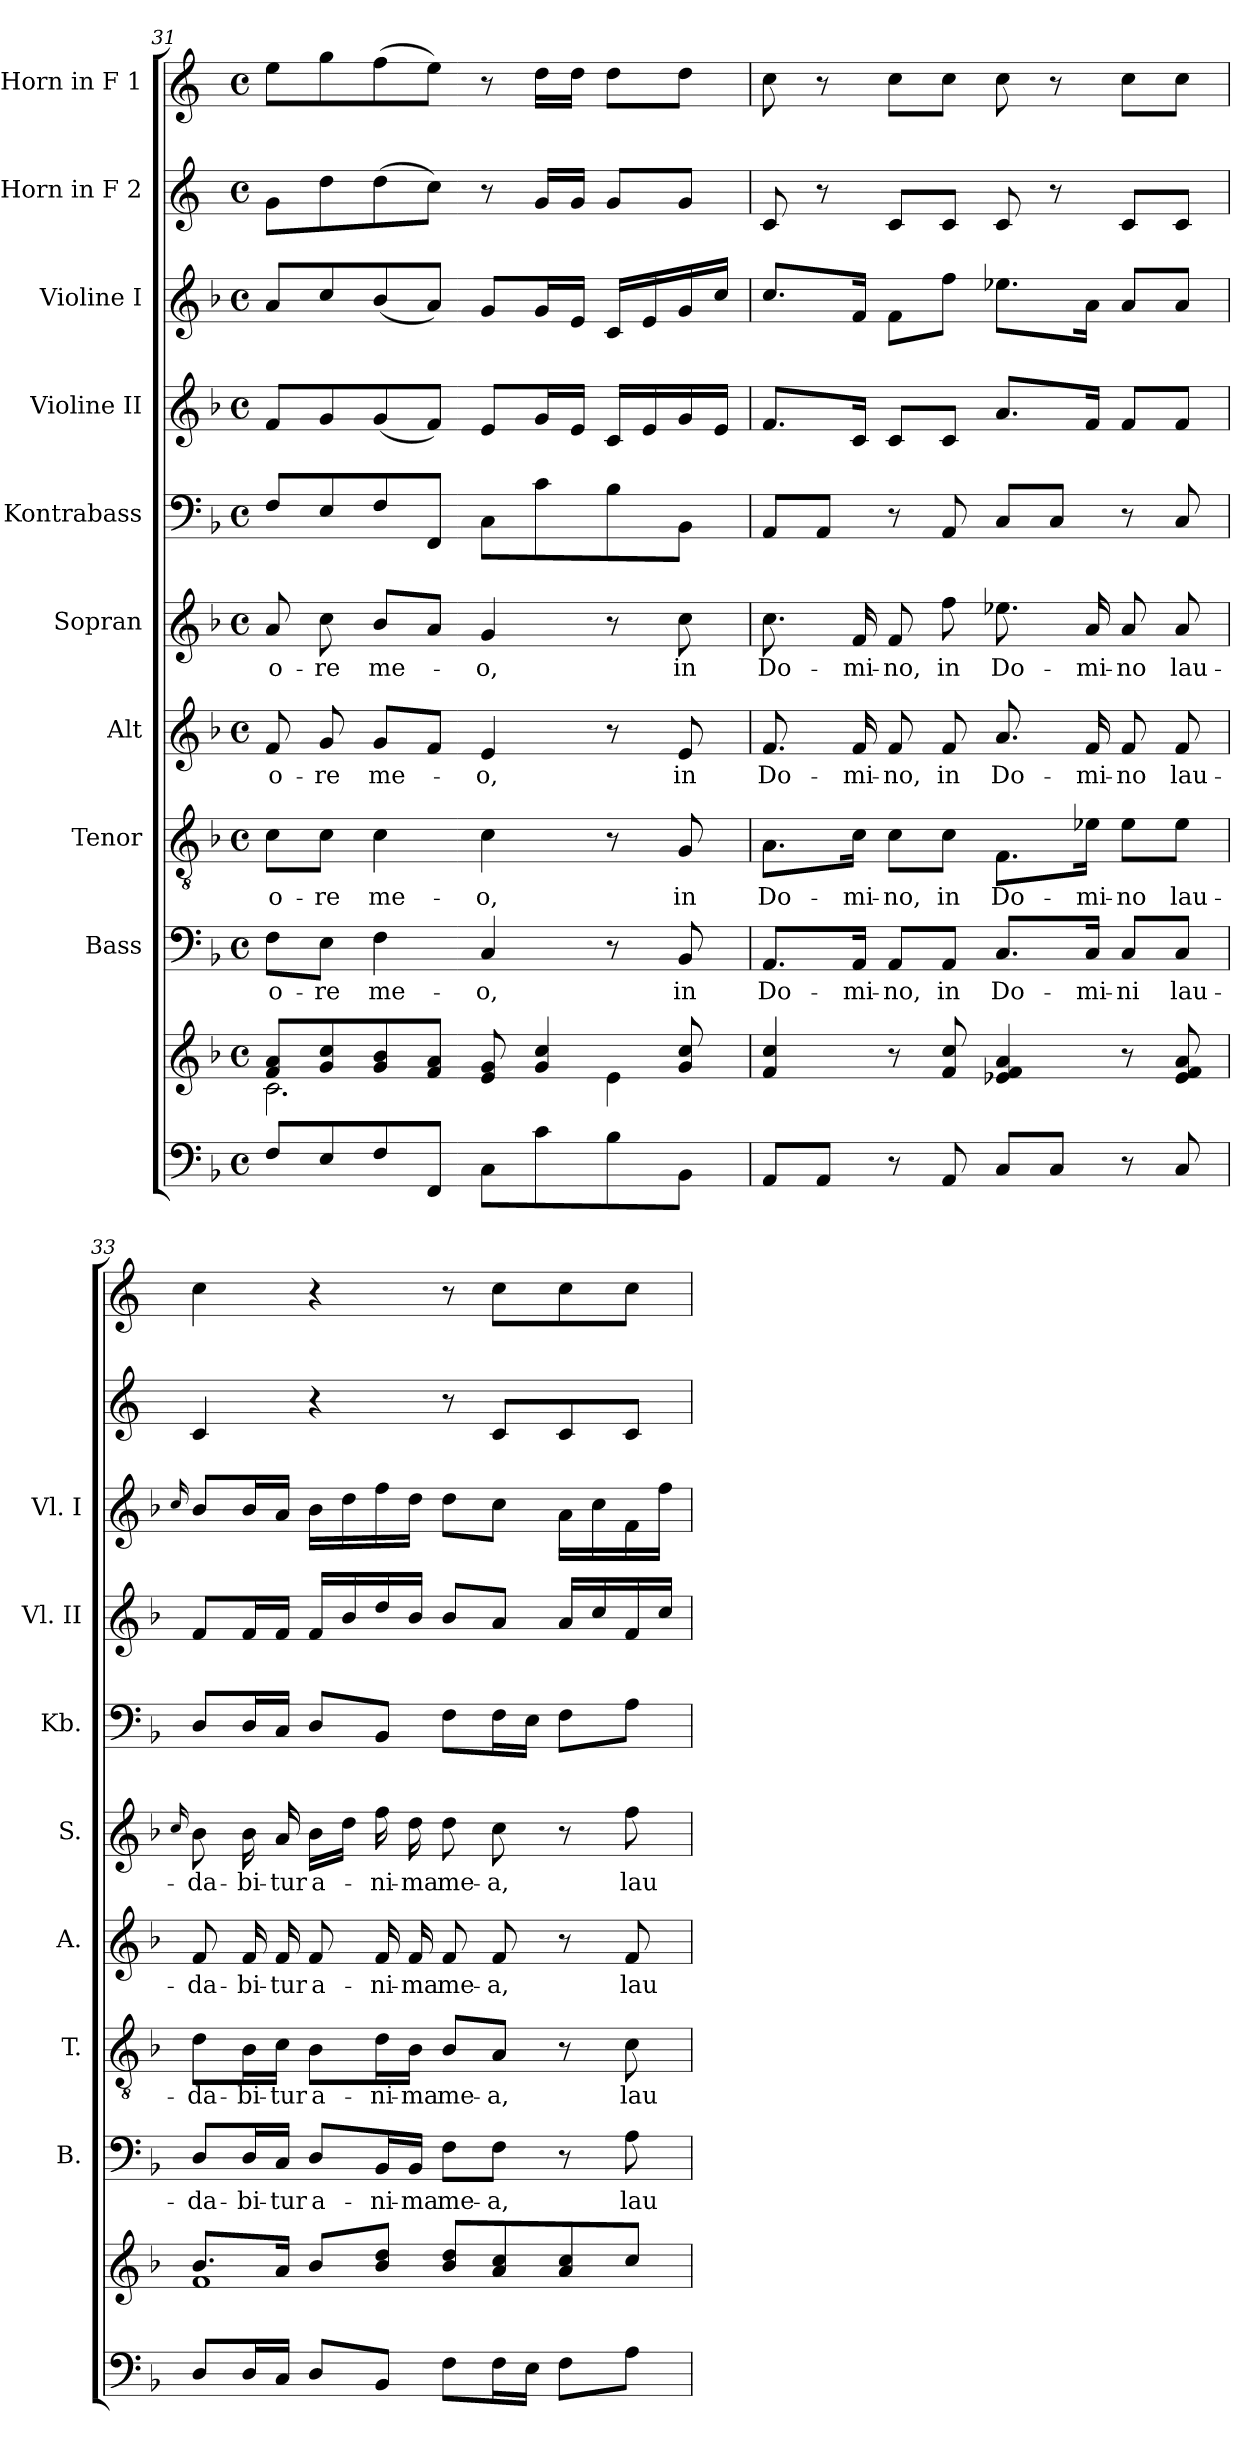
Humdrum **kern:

**kern	**kern	**kern	**text	**kern	**text	**kern	**text	**kern	**text	**kern	**kern	**kern	**kern	**kern
*part10	*part10	*part9	*part9	*part8	*part8	*part7	*part7	*part6	*part6	*part5	*part4	*part3	*part2	*part1
*staff11	*staff10	*staff9	*staff9	*staff8	*staff8	*staff7	*staff7	*staff6	*staff6	*staff5	*staff4	*staff3	*staff2	*staff1
*	*	*I"Bass	*	*I"Tenor	*	*I"Alt	*	*I"Sopran	*	*I"Kontrabass	*I"Violine II	*I"Violine I	*I"Horn in F 2	*I"Horn in F 1
*	*	*I'B.	*	*I'T.	*	*I'A.	*	*I'S.	*	*I'Kb.	*I'Vl. II	*I'Vl. I	*	*
!!LO:PB:g=z
*clefF4	*clefG2	*clefF4	*	*clefGv2	*	*clefG2	*	*clefG2	*	*clefF4	*clefG2	*clefG2	*clefG2	*clefG2
*	*	*	*	*	*	*	*	*	*	*ITrd7c12	*	*	*ITrd4c7	*ITrd4c7
*k[b-]	*k[b-]	*k[b-]	*	*k[b-]	*	*k[b-]	*	*k[b-]	*	*k[b-]	*k[b-]	*k[b-]	*k[b-]	*k[b-]
*F:	*F:	*F:	*	*F:	*	*F:	*	*F:	*	*F:	*F:	*F:	*F:	*F:
*M4/4	*M4/4	*M4/4	*	*M4/4	*	*M4/4	*	*M4/4	*	*M4/4	*M4/4	*M4/4	*M4/4	*M4/4
*met(c)	*met(c)	*met(c)	*	*met(c)	*	*met(c)	*	*met(c)	*	*met(c)	*met(c)	*met(c)	*met(c)	*met(c)
=31	=31	=31	=31	=31	=31	=31	=31	=31	=31	=31	=31	=31	=31	=31
*	*^	*	*	*	*	*	*	*	*	*	*	*	*	*
!	!	!	!	!LO:LY:b	!	!LO:LY:b	!	!LO:LY:b	!	!LO:LY:b	!	!	!	!	!
8F/L	8f/ 8a/L	2.c\	8F\L	o-	8c\L	o-	8f/	o-	8a/	o-	8FF/L	8f/L	8a/L	8c\L	8a\L
!	!	!	!	!LO:LY:b	!	!LO:LY:b	!	!LO:LY:b	!	!LO:LY:b	!	!	!	!	!
8E/	8g/ 8cc/	.	8E\J	-re	8c\J	-re	8g/	-re	8cc\	-re	8EE/	8g/	8cc/	8g\	8cc\
!	!	!	!	!LO:LY:b	!	!LO:LY:b	!	!LO:LY:b	!	!LO:LY:b	!	!	!	!	!
8F/	8g/ 8b-/	.	4F\	me-	4c\	me-	8g/L	me-	8b-/L	me-	8FF/	(<8g/	(<8b-/	(>8g\	(>8b-\
8FF/J	8f/ 8a/J	.	.	.	.	.	8f/J	.	8a/J	.	8FFF/J	8f/J)	8a/J)	8f\J)	8a\J)
!	!	!	!	!LO:LY:b	!	!LO:LY:b	!	!LO:LY:b	!	!LO:LY:b	!	!	!	!	!
8C\L	8e/ 8g/	.	4C/	-o,	4c\	-o,	4e/	-o,	4g/	-o,	8CC\L	8e/L	8g/L	8r	8r
8c\	4g/ 4cc/	.	.	.	.	.	.	.	.	.	8C\	16g/L	16g/L	16c/LL	16g\LL
.	.	.	.	.	.	.	.	.	.	.	.	16e/JJ	16e/JJ	16c/JJ	16g\JJ
8B-\	.	4e\	8r	.	8r	.	8r	.	8r	.	8BB-\	16c/LL	16c/LL	8c/L	8g\L
.	.	.	.	.	.	.	.	.	.	.	.	16e/	16e/	.	.
!	!	!	!	!LO:LY:b	!	!LO:LY:b	!	!LO:LY:b	!	!LO:LY:b	!	!	!	!	!
8BB-\J	8g/ 8cc/	.	8BB-/	in	8G/	in	8e/	in	8cc\	in	8BBB-\J	16g/	16g/	8c/J	8g\J
.	.	.	.	.	.	.	.	.	.	.	.	16e/JJ	16cc/JJ	.	.
*	*v	*v	*	*	*	*	*	*	*	*	*	*	*	*	*
=32	=32	=32	=32	=32	=32	=32	=32	=32	=32	=32	=32	=32	=32	=32
!	!	!	!LO:LY:b	!	!LO:LY:b	!	!LO:LY:b	!	!LO:LY:b	!	!	!	!	!
8AA/L	4f/ 4cc/	8.AA/L	Do-	8.A\L	Do-	8.f/	Do-	8.cc\	Do-	8AAA/L	8.f/L	8.cc/L	8F/	8f\
8AA/J	.	.	.	.	.	.	.	.	.	8AAA/J	.	.	8r	8r
!	!	!	!LO:LY:b	!	!LO:LY:b	!	!LO:LY:b	!	!LO:LY:b	!	!	!	!	!
.	.	16AA/Jk	-mi-	16c\Jk	-mi-	16f/	-mi-	16f/	-mi-	.	16c/Jk	16f/Jk	.	.
!	!	!	!LO:LY:b	!	!LO:LY:b	!	!LO:LY:b	!	!LO:LY:b	!	!	!	!	!
8r	8r	8AA/L	-no,	8c\L	-no,	8f/	-no,	8f/	-no,	8r	8c/L	8f\L	8F/L	8f\L
!	!	!	!LO:LY:b	!	!LO:LY:b	!	!LO:LY:b	!	!LO:LY:b	!	!	!	!	!
8AA/	8f/ 8cc/	8AA/J	in	8c\J	in	8f/	in	8ff\	in	8AAA/	8c/J	8ff\J	8F/J	8f\J
!	!	!	!LO:LY:b	!	!LO:LY:b	!	!LO:LY:b	!	!LO:LY:b	!	!	!	!	!
8C/L	4e-X/ 4f/ 4a/	8.C/L	Do-	8.F\L	Do-	8.a/	Do-	8.ee-X\	Do-	8CC/L	8.a/L	8.ee-X\L	8F/	8f\
8C/J	.	.	.	.	.	.	.	.	.	8CC/J	.	.	8r	8r
!	!	!	!LO:LY:b	!	!LO:LY:b	!	!LO:LY:b	!	!LO:LY:b	!	!	!	!	!
.	.	16C/Jk	-mi-	16e-X\Jk	-mi-	16f/	-mi-	16a/	-mi-	.	16f/Jk	16a\Jk	.	.
!	!	!	!LO:LY:b	!	!LO:LY:b	!	!LO:LY:b	!	!LO:LY:b	!	!	!	!	!
8r	8r	8C/L	-ni	8e-\L	-no	8f/	-no	8a/	-no	8r	8f/L	8a/L	8F/L	8f\L
!	!	!	!LO:LY:b	!	!LO:LY:b	!	!LO:LY:b	!	!LO:LY:b	!	!	!	!	!
8C/	8e-/ 8f/ 8a/	8C/J	lau-	8e-\J	lau-	8f/	lau-	8a/	lau-	8CC/	8f/J	8a/J	8F/J	8f\J
!!LO:PB:g=z
=33	=33	=33	=33	=33	=33	=33	=33	=33	=33	=33	=33	=33	=33	=33
.	.	.	.	.	.	.	.	16qqcc/	.	.	.	16qqcc/	.	.
*	*^	*	*	*	*	*	*	*	*	*	*	*	*	*
!	!	!	!	!LO:LY:b	!	!LO:LY:b	!	!LO:LY:b	!	!LO:LY:b	!	!	!	!	!
8D/L	8.b-/L	1f	8D/L	-da-	8d\L	-da-	8f/	-da-	8b-\	-da-	8DD/L	8f/L	8b-/L	4F/	4f\
!	!	!	!	!LO:LY:b	!	!LO:LY:b	!	!LO:LY:b	!	!LO:LY:b	!	!	!	!	!
16D/L	.	.	16D/L	-bi-	16B-\L	-bi-	16f/	-bi-	16b-\	-bi-	16DD/L	16f/L	16b-/L	.	.
!	!	!	!	!LO:LY:b	!	!LO:LY:b	!	!LO:LY:b	!	!LO:LY:b	!	!	!	!	!
16C/JJ	16a/Jk	.	16C/JJ	-tur	16c\JJ	-tur	16f/	-tur	16a/	-tur	16CC/JJ	16f/JJ	16a/JJ	.	.
!	!	!	!	!LO:LY:b	!	!LO:LY:b	!	!LO:LY:b	!	!LO:LY:b	!	!	!	!	!
8D/L	8b-/L	.	8D/L	a-	8B-\L	a-	8f/	a-	16b-\LL	a-	8DD/L	16f/LL	16b-\LL	4r	4r
.	.	.	.	.	.	.	.	.	16dd\JJ	.	.	16b-/	16dd\	.	.
!	!	!	!	!LO:LY:b	!	!LO:LY:b	!	!LO:LY:b	!	!LO:LY:b	!	!	!	!	!
8BB-/J	8b-/ 8dd/J	.	16BB-/L	-ni-	16d\L	-ni-	16f/	-ni-	16ff\	-ni-	8BBB-/J	16dd/	16ff\	.	.
!	!	!	!	!LO:LY:b	!	!LO:LY:b	!	!LO:LY:b	!	!LO:LY:b	!	!	!	!	!
.	.	.	16BB-/JJ	-ma	16B-\JJ	-ma	16f/	-ma	16dd\	-ma	.	16b-/JJ	16dd\JJ	.	.
!	!	!	!	!LO:LY:b	!	!LO:LY:b	!	!LO:LY:b	!	!LO:LY:b	!	!	!	!	!
8F\L	8b-/ 8dd/L	.	8F\L	me-	8B-/L	me-	8f/	me-	8dd\	me-	8FF\L	8b-/L	8dd\L	8r	8r
!	!	!	!	!LO:LY:b	!	!LO:LY:b	!	!LO:LY:b	!	!LO:LY:b	!	!	!	!	!
16F\L	8a/ 8cc/	.	8F\J	-a,	8A/J	-a,	8f/	-a,	8cc\	-a,	16FF\L	8a/J	8cc\J	8F/L	8f\L
16E\JJ	.	.	.	.	.	.	.	.	.	.	16EE\JJ	.	.	.	.
8F\L	8a/ 8cc/	.	8r	.	8r	.	8r	.	8r	.	8FF\L	16a/LL	16a\LL	8F/	8f\
.	.	.	.	.	.	.	.	.	.	.	.	16cc/	16cc\	.	.
!	!	!	!	!LO:LY:b	!	!LO:LY:b	!	!LO:LY:b	!	!LO:LY:b	!	!	!	!	!
8A\J	8cc/J	.	8A\	lau-	8c\	lau-	8f/	lau-	8ff\	lau-	8AA\J	16f/	16f\	8F/J	8f\J
.	.	.	.	.	.	.	.	.	.	.	.	16cc/JJ	16ff\JJ	.	.
*	*v	*v	*	*	*	*	*	*	*	*	*	*	*	*	*
=	=	=	=	=	=	=	=	=	=	=	=	=	=	=
*-	*-	*-	*-	*-	*-	*-	*-	*-	*-	*-	*-	*-	*-	*-
